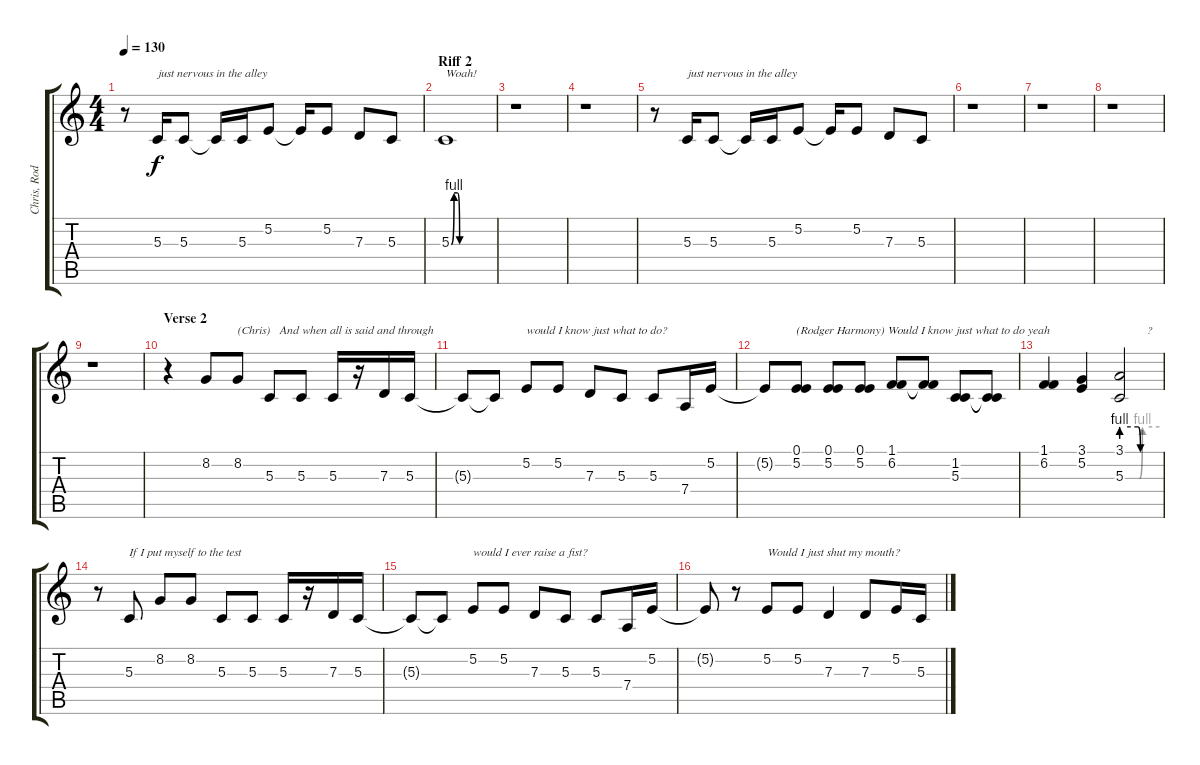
\track ("Chris, Rodger (Vocals and Harmonies)" "Chris, Rod") {instrument clarinet}
\staff {score tabs}
\tuning (E4 B3 G3 D3 A2 E2) {hide}
\ts (4 4)
\tempo 130
\clef g2
\ks c
r.8{dy f} 5.3.16{txt "just nervous in the alley"} 5.3.8 5.3{t}.16 5.3.16 5.2.8 5.2{t}.16 5.2.8 7.3.8 5.3.8 |
\section ("" "Riff 2")
5.3{be (custom 0 0 4 4 9 4 12 0 26 0 45 0 60 0)}.1{txt "Woah!"} |
r.1 |
r.1 |
r.8 5.3.16{txt "just nervous in the alley"} 5.3.8 5.3{t}.16 5.3.16 5.2.8 5.2{t}.16 5.2.8 7.3.8 5.3.8 |
r.1 |
r.1 |
r.1 |
r.1 |
\section ("" "Verse 2")
r.4 8.2.8 8.2.8{txt "(Chris)   And when all is said and through"} 5.3.8 5.3.8 5.3.16 r.16 7.3.16 5.3.16 |
5.3{t}.8 5.3{t}.8 5.2.8{txt "would I know just what to do?"} 5.2.8 7.3.8 5.3.8 5.3.8 7.4.16 5.2.16 |
5.2{t}.8 (0.1 5.2).8{txt "(Rodger Harmony) Would I know just what to do yeah"} (0.1 5.2).8 (0.1 5.2).8 (1.1 6.2).8 (1.1{t} 6.2{t}).8 (1.2 5.3).8 (1.2{t} 5.3{t}).8 |
(1.1 6.2).4 (3.1 5.2).4 (3.1{be (custom 0 4 26 4 30 0 60 0)} 5.3{be (custom 0 0 25 0 30 4 60 4)}).2{txt "         ?"} |
r.8 5.3.8{txt "If I put myself to the test"} 8.2.8 8.2.8 5.3.8 5.3.8 5.3.16 r.16 7.3.16 5.3.16 |
5.3{t}.8 5.3{t}.8 5.2.8{txt "would I ever raise a fist?"} 5.2.8 7.3.8 5.3.8 5.3.8 7.4.16 5.2.16 |
5.2{t}.8 r.8 5.2.8{txt "Would I just shut my mouth?"} 5.2.8 7.3.4 7.3.8 5.2.16 5.3.16
